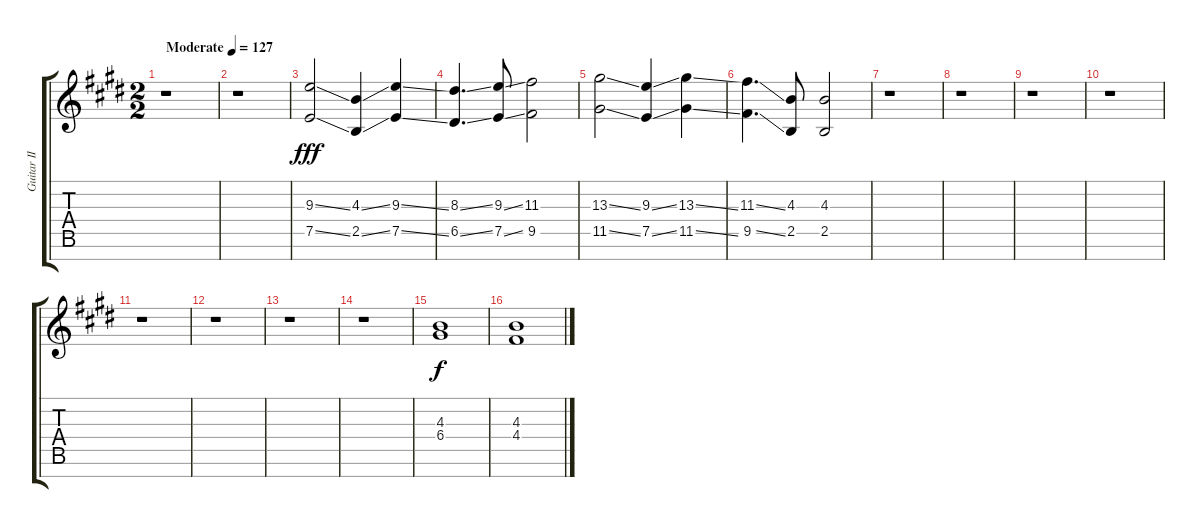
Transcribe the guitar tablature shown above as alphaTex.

\track ("Guitar II" "Guitar II") {instrument distortionguitar}
\staff {score tabs}
\tuning (E4 B3 G3 D3 A2 E2 B1) {hide}
\ts (2 2)
\tempo (127 "Moderate")
\clef g2
\ks e
r.1{dy fff instrument distortionguitar} |
r.1 |
(9.3{ss} 7.5{ss}).2 (4.3{ss} 2.5{ss}).4 (9.3{ss} 7.5{ss}).4 |
(8.3{ss} 6.5{ss}).4{d} (9.3{ss} 7.5{ss}).8 (11.3 9.5).2 |
(13.3{ss} 11.5{ss}).2 (9.3{ss} 7.5{ss}).4 (13.3{ss} 11.5{ss}).4 |
(11.3{ss} 9.5{ss}).4{d} (4.3 2.5).8 (4.3 2.5).2 |
r.1 |
r.1 |
r.1 |
r.1 |
r.1 |
r.1 |
r.1 |
r.1 |
(4.3 6.4).1{dy f} |
(4.3 4.4).1
